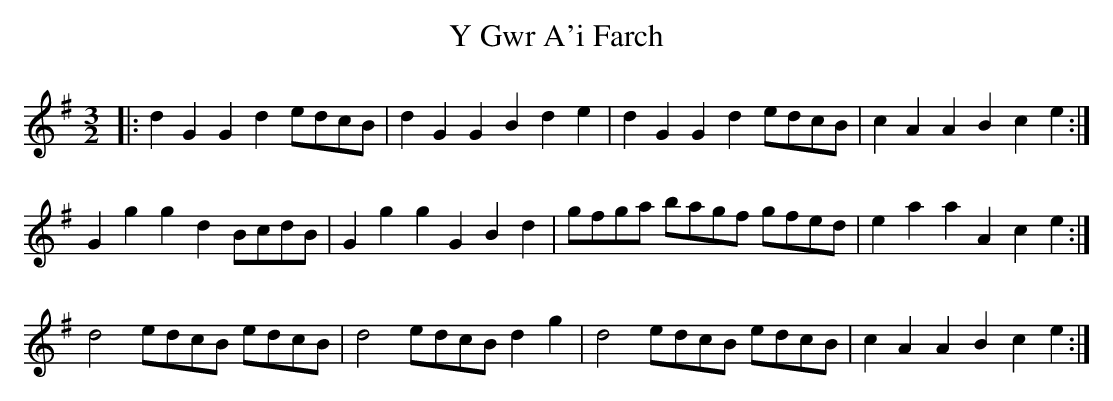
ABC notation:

X:1
T: Y Gwr A'i Farch
M: 3/2
L: 1/8
K: Gmaj
|:d2 G2 G2 d2 edcB|d2 G2 G2B2 d2 e2|d2 G2 G2 d2 edcB|c2 A2 A2 B2 c2 e2:|
G2g2 g2 d2 BcdB|G2 g2 g2 G2 B2 d2|gfga bagf gfed|e2 a2 a2 A2 c2 e2:|
d4 edcB edcB|d4 edcB d2 g2|d4 edcB edcB|c2 A2 A2 B2 c2 e2:|
